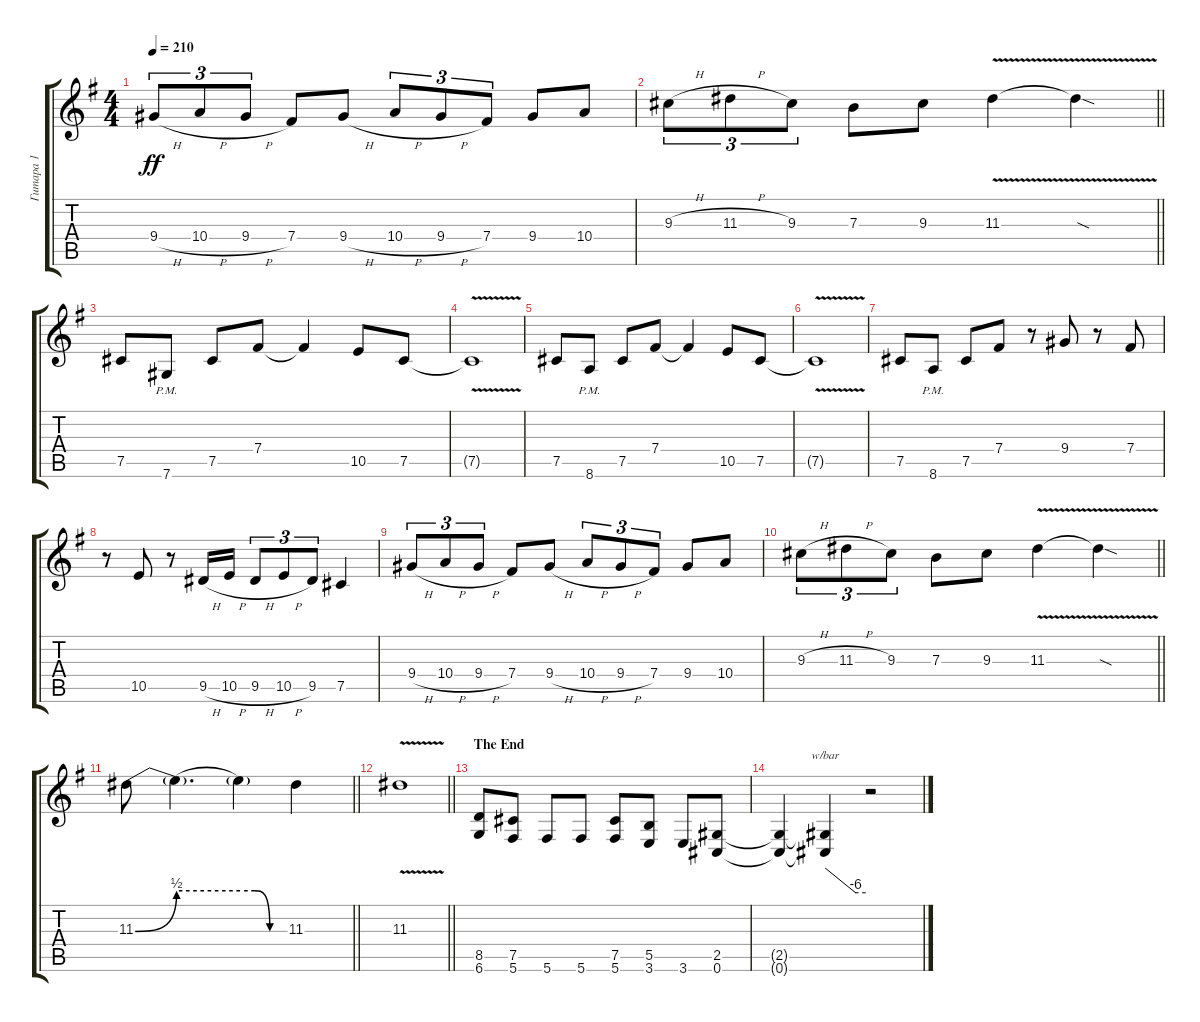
\track ("Гитара 1" "Гитара 1") {instrument distortionguitar}
\staff {score tabs}
\tuning (Db4 Ab3 E3 B2 Gb2 Db2) {hide}
\ts (4 4)
\tempo 210
\clef g2
\ks g
9.4{h}.8{tu (3 2) dy ff} 10.4{h}.8{tu (3 2)} 9.4{h}.8{tu (3 2)} 7.4.8 9.4{h}.8 10.4{h}.8{tu (3 2)} 9.4{h}.8{tu (3 2)} 7.4.8{tu (3 2)} 9.4.8 10.4.8 |
\barLineRight lightlight
9.3{h}.8{tu (3 2)} 11.3{h}.8{tu (3 2)} 9.3.8{tu (3 2)} 7.3.8 9.3.8 11.3{v}.4 11.3{sod t}.4 |
7.5.8 7.6{pm}.8 7.5.8 7.4.8 7.4{t}.4 10.5.8 7.5.8 |
7.5{v t}.1 |
7.5.8 8.6{pm}.8 7.5.8 7.4.8 7.4{t}.4 10.5.8 7.5.8 |
7.5{v t}.1 |
7.5.8 8.6{pm}.8 7.5.8 7.4.8 r.8 9.4.8 r.8 7.4.8 |
r.8 10.5.8 r.8 9.5{h}.16 10.5{h}.16 9.5{h}.8{tu (3 2)} 10.5{h}.8{tu (3 2)} 9.5.8{tu (3 2)} 7.5.4 |
9.4{h}.8{tu (3 2)} 10.4{h}.8{tu (3 2)} 9.4{h}.8{tu (3 2)} 7.4.8 9.4{h}.8 10.4{h}.8{tu (3 2)} 9.4{h}.8{tu (3 2)} 7.4.8{tu (3 2)} 9.4.8 10.4.8 |
\barLineRight lightlight
9.3{h}.8{tu (3 2)} 11.3{h}.8{tu (3 2)} 9.3.8{tu (3 2)} 7.3.8 9.3.8 11.3{v}.4 11.3{sod t}.4 |
\barLineRight lightlight
11.3{be (bend 0 0 60 2)}.8 11.3{be (hold 0 2 60 2) t}.4{d} 11.3{be (custom 0 2 20 2 40 0 60 0) t}.4 11.3.4 |
\barLineRight lightlight
11.3{v}.1 |
\section ("" "The End")
(8.5 6.6).8 (7.5 5.6).8 5.6.8 5.6.8 (7.5 5.6).8 (5.5 3.6).8 3.6.8 (2.5 0.6).8 |
(2.5{t} 0.6{t}).4 (2.5{t} 0.6{t}).4{tbe (custom default 0 0 45 -24 60 -24)} r.2
